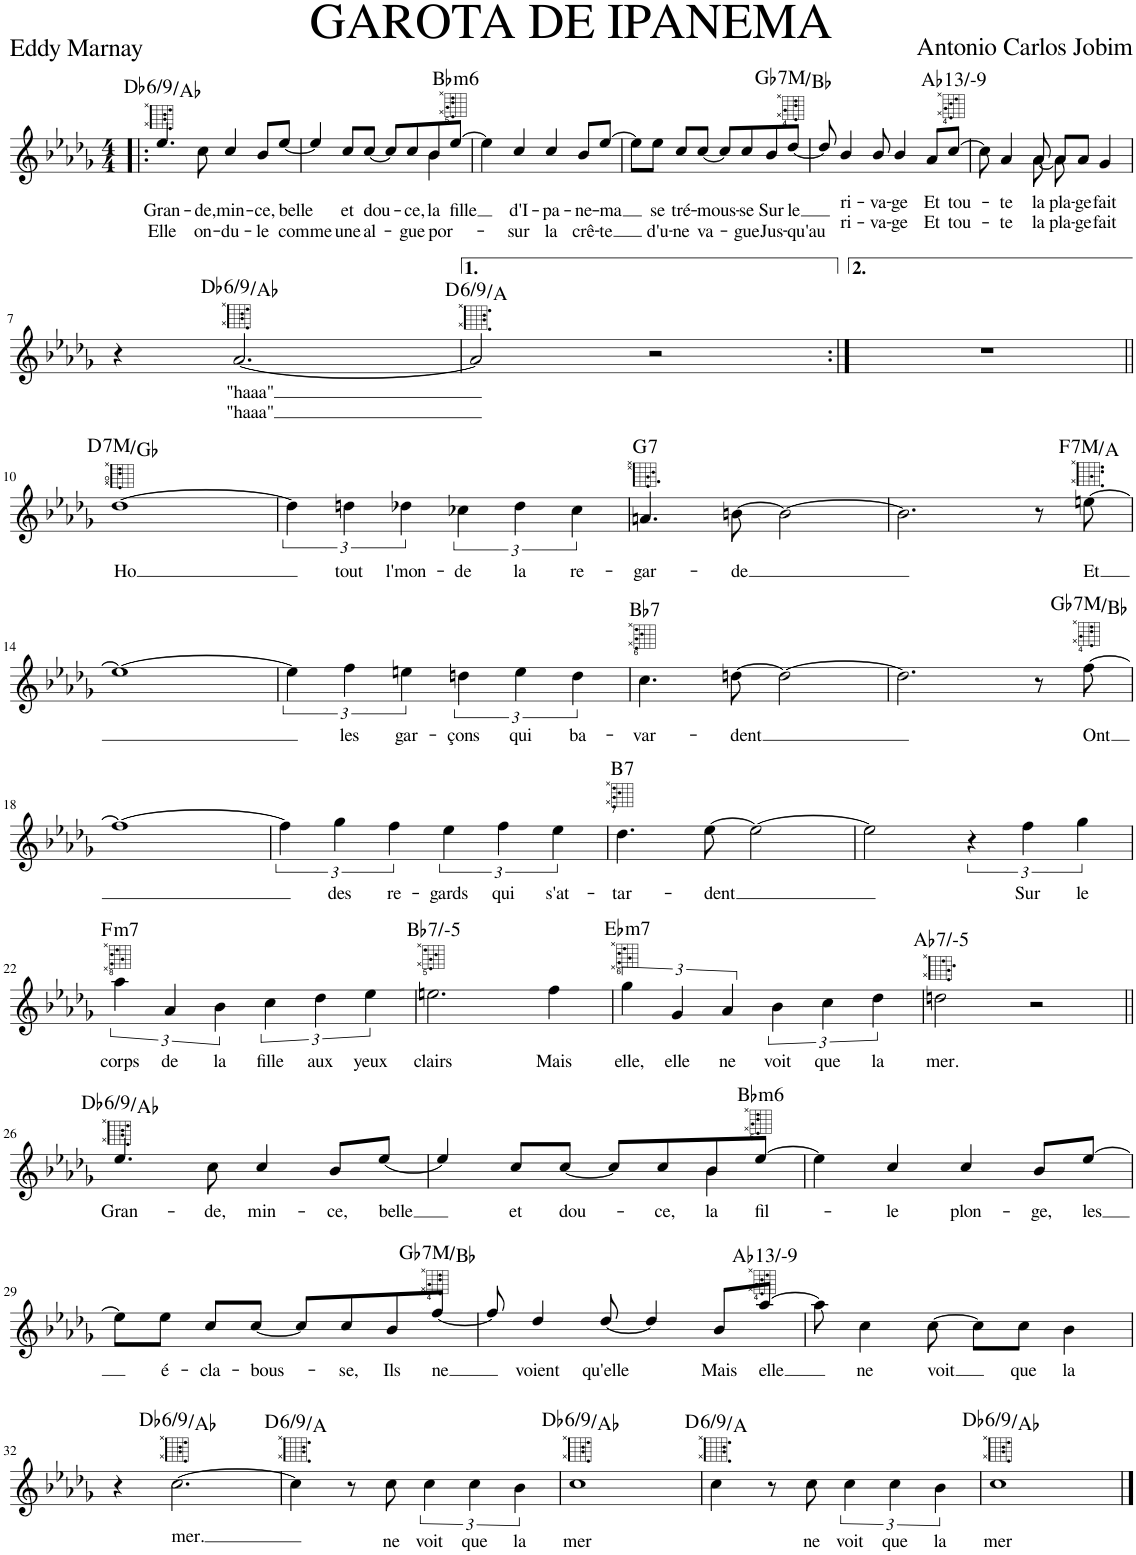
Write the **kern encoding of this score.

**kern	**text	**text	**text	**harte
*part1	*part1	*part1	*part1	*part1
*staff1	*staff1	*staff1	*staff1	*
*I"Chant	*	*	*	*
*clefG2	*	*	*	*
*k[b-e-a-d-g-]	*	*	*	*
*M4/4	*	*	*	*
=1!|:	=1!|:	=1!|:	=1!|:	=1!|:
!	!LO:LY:b	!LO:LY:b	!	!LO:H:kt=/6
4.ee-/	Gran-	Elle	.	Db:maj6(9)/5
!	!LO:LY:b	!LO:LY:b	!	!
8cc\	-de,	on-	.	.
!	!LO:LY:b	!LO:LY:b	!	!
4cc/	min-	-du-	.	.
!	!LO:LY:b	!LO:LY:b	!	!
8b-/L	-ce,	-le	.	.
!	!LO:LY:b	!LO:LY:b	!	!
[8ee-/J	-belle	comme	.	.
=2	=2	=2	=2	=2
*^	*	*	*	*
4ee-/]	2.ryy	.	.	.	.
!	!	!LO:LY:b	!LO:LY:b	!	!
8cc/L	.	et	une	.	.
!	!	!LO:LY:b	!LO:LY:b	!	!
[8cc/J	.	dou-	al-	.	.
8cc/L]	.	.	.	.	.
!	!	!LO:LY:b	!LO:LY:b	!	!
8cc/	.	-ce,	-gue	.	.
!	!	!LO:LY:b	!LO:LY:b	!	!
8b-/	4b-\	la	por-	.	.
!	!	!LO:LY:b	!	!	!LO:H:kt=m6
[8ee-/J	.	fille	.	.	Bb:min6
*v	*v	*	*	*	*
=3	=3	=3	=3	=3
4ee-\]	.	.	.	.
!	!LO:LY:b	!LO:LY:b	!	!
4cc/	d'I-	sur	.	.
!	!LO:LY:b	!LO:LY:b	!	!
4cc/	-pa-	la	.	.
!	!LO:LY:b	!LO:LY:b	!	!
8b-/L	-ne-	crê-	.	.
!	!LO:LY:b	!LO:LY:b	!	!
[8ee-/J	-ma	-te	.	.
=4	=4	=4	=4	=4
8ee-\L]	.	.	.	.
!	!LO:LY:b	!LO:LY:b	!	!
8ee-\J	se	d'u-	.	.
!	!LO:LY:b	!LO:LY:b	!	!
8cc/L	tré-	-ne	.	.
!	!LO:LY:b	!LO:LY:b	!	!
[8cc/J	-mous-	va-	.	.
8cc/L]	.	.	.	.
!	!LO:LY:b	!LO:LY:b	!	!
8cc/	-se	-gue	.	.
!	!LO:LY:b	!LO:LY:b	!	!
8b-/	Sur	Jus-	.	.
!	!LO:LY:b	!LO:LY:b	!	!LO:H:kt=7
[8dd-/J	le	-qu'au	.	Gb:7/3
=5	=5	=5	=5	=5
8dd-/]	.	.	.	.
!	!LO:LY:b	!LO:LY:b	!	!
4b-/	ri-	ri-	.	.
!	!LO:LY:b	!LO:LY:b	!	!
8b-/	-va-	-va-	.	.
!	!LO:LY:b	!LO:LY:b	!	!
4b-/	-ge	-ge	.	.
!	!LO:LY:b	!LO:LY:b	!	!
8a-/L	Et	Et	.	.
!	!LO:LY:b	!LO:LY:b	!	!LO:H:kt=13/
[8cc/J	tou-	tou-	.	Ab:maj(b9)
=6	=6	=6	=6	=6
*^	*	*	*	*
8cc\]	4.ryy	.	.	.	.
!	!	!LO:LY:b	!LO:LY:b	!	!
4a-/	.	-te	-te	.	.
!	!	!LO:LY:b	!LO:LY:b	!	!
8a-/	[8a-\	la	la	.	.
!	!	!LO:LY:b	!LO:LY:b	!	!
8a-/L	8a-\]	pla-	pla-	.	.
!	!	!LO:LY:b	!LO:LY:b	!	!
8a-/J	4.ryy	-ge	-ge	.	.
!	!	!LO:LY:b	!LO:LY:b	!	!
4g-/	.	fait	fait	.	.
*v	*v	*	*	*	*
!!LO:LB:g=z
=7	=7	=7	=7	=7
4r	.	.	.	.
!	!LO:LY:b	!LO:LY:b	!	!LO:H:kt=/6
[2.a-/	"haaa"	"haaa"	.	Db:maj6(9)/5
=8	=8	=8	=8	=8
!	!	!	!	!LO:H:kt=/6
2a-/]	.	.	.	D:maj6(9)/5
2r	.	.	.	.
=9:|!	=9:|!	=9:|!	=9:|!	=9:|!
1r	.	.	.	.
!!LO:LB:g=z
=10||	=10||	=10||	=10||	=10||
!	!LO:LY:b	!	!	!LO:H:kt=7
[1dd-	Ho	.	.	D:7/b4
=11	=11	=11	=11	=11
6dd-\]	.	.	.	.
!	!LO:LY:b	!	!	!
6ddn\	tout	.	.	.
!	!LO:LY:b	!	!	!
6dd-X\	l'mon-	.	.	.
!	!LO:LY:b	!	!	!
6cc-X\	-de	.	.	.
!	!LO:LY:b	!	!	!
6dd-\	la	.	.	.
!	!LO:LY:b	!	!	!
6cc-\	re-	.	.	.
=12	=12	=12	=12	=12
!	!LO:LY:b	!	!	!LO:H:kt=7
4.an/	-gar-	.	.	G:7
!	!LO:LY:b	!	!	!
[8bn\	-de	.	.	.
2b\_	.	.	.	.
=13	=13	=13	=13	=13
2.b\]	.	.	.	.
8r	.	.	.	.
!	!LO:LY:b	!	!	!LO:H:kt=7
[8een\	Et	.	.	F:7/3
!!LO:LB:g=z
=14	=14	=14	=14	=14
1ee_	.	.	.	.
=15	=15	=15	=15	=15
6ee\]	.	.	.	.
!	!LO:LY:b	!	!	!
6ff\	les	.	.	.
!	!LO:LY:b	!	!	!
6een\	gar-	.	.	.
!	!LO:LY:b	!	!	!
6ddn\	-çons	.	.	.
!	!LO:LY:b	!	!	!
6ee\	qui	.	.	.
!	!LO:LY:b	!	!	!
6dd\	ba-	.	.	.
=16	=16	=16	=16	=16
!	!LO:LY:b	!	!	!LO:H:kt=7
4.cc\	-var-	.	.	Bb:7
!	!LO:LY:b	!	!	!
[8ddn\	-dent	.	.	.
2dd\_	.	.	.	.
=17	=17	=17	=17	=17
2.dd\]	.	.	.	.
8r	.	.	.	.
!	!LO:LY:b	!	!	!LO:H:kt=7
[8ff\	Ont	.	.	Gb:7/3
!!LO:LB:g=z
=18	=18	=18	=18	=18
1ff_	.	.	.	.
=19	=19	=19	=19	=19
6ff\]	.	.	.	.
!	!LO:LY:b	!	!	!
6gg-\	des	.	.	.
!	!LO:LY:b	!	!	!
6ff\	re-	.	.	.
!	!LO:LY:b	!	!	!
6ee-\	-gards	.	.	.
!	!LO:LY:b	!	!	!
6ff\	qui	.	.	.
!	!LO:LY:b	!	!	!
6ee-\	s'at-	.	.	.
=20	=20	=20	=20	=20
!	!LO:LY:b	!	!	!LO:H:kt=7
4.dd-\	-tar-	.	.	B:7
!	!LO:LY:b	!	!	!
[8ee-\	-dent	.	.	.
2ee-\_	.	.	.	.
=21	=21	=21	=21	=21
2ee-\]	.	.	.	.
6r	.	.	.	.
!	!LO:LY:b	!	!	!
6ff\	Sur	.	.	.
!	!LO:LY:b	!	!	!
6gg-\	le	.	.	.
!!LO:LB:g=z
=22	=22	=22	=22	=22
!	!LO:LY:b	!	!	!LO:H:kt=m7
6aa-\	corps	.	.	F:min7
!	!LO:LY:b	!	!	!
6a-/	de	.	.	.
!	!LO:LY:b	!	!	!
6b-\	la	.	.	.
!	!LO:LY:b	!	!	!
6cc\	fille	.	.	.
!	!LO:LY:b	!	!	!
6dd-\	aux	.	.	.
!	!LO:LY:b	!	!	!
6ee-\	yeux	.	.	.
=23	=23	=23	=23	=23
!	!LO:LY:b	!	!	!LO:H:kt=7/
2.een\	clairs	.	.	Bb:(3,b5)
!	!LO:LY:b	!	!	!
4ff\	Mais	.	.	.
=24	=24	=24	=24	=24
!	!LO:LY:b	!	!	!LO:H:kt=m7
6gg-\	elle,	.	.	Eb:min7
!	!LO:LY:b	!	!	!
6g-/	elle	.	.	.
!	!LO:LY:b	!	!	!
6a-/	ne	.	.	.
!	!LO:LY:b	!	!	!
6b-\	voit	.	.	.
!	!LO:LY:b	!	!	!
6cc\	que	.	.	.
!	!LO:LY:b	!	!	!
6dd-\	la	.	.	.
=25	=25	=25	=25	=25
!	!LO:LY:b	!	!	!LO:H:kt=7/
2ddn\	mer.	.	.	Ab:(3,b5)
2r	.	.	.	.
!!LO:LB:g=z
=26||	=26||	=26||	=26||	=26||
!	!	!	!LO:LY:b	!LO:H:kt=/6
4.ee-/	.	.	Gran-	Db:maj6(9)/5
!	!	!	!LO:LY:b	!
8cc\	.	.	-de,	.
!	!	!	!LO:LY:b	!
4cc/	.	.	min-	.
!	!	!	!LO:LY:b	!
8b-/L	.	.	-ce,	.
!	!	!	!LO:LY:b	!
[8ee-/J	.	.	belle	.
=27	=27	=27	=27	=27
*^	*	*	*	*
4ee-/]	2.ryy	.	.	.	.
!	!	!	!	!LO:LY:b	!
8cc/L	.	.	.	et	.
!	!	!	!	!LO:LY:b	!
[8cc/J	.	.	.	dou-	.
8cc/L]	.	.	.	.	.
!	!	!	!	!LO:LY:b	!
8cc/	.	.	.	-ce,	.
!	!	!	!	!LO:LY:b	!
8b-/	4b-\	.	.	la	.
!	!	!	!	!LO:LY:b	!LO:H:kt=m6
[8ee-/J	.	.	.	fil-	Bb:min6
*v	*v	*	*	*	*
=28	=28	=28	=28	=28
4ee-\]	.	.	.	.
!	!	!	!LO:LY:b	!
4cc/	.	.	-le	.
!	!	!	!LO:LY:b	!
4cc/	.	.	plon-	.
!	!	!	!LO:LY:b	!
8b-/L	.	.	-ge,	.
!	!	!	!LO:LY:b	!
[8ee-/J	.	.	-les	.
!!LO:LB:g=z
=29	=29	=29	=29	=29
8ee-\L]	.	.	.	.
!	!	!	!LO:LY:b	!
8ee-\J	.	.	é-	.
!	!	!	!LO:LY:b	!
8cc/L	.	.	-cla-	.
!	!	!	!LO:LY:b	!
[8cc/J	.	.	-bous-	.
8cc/L]	.	.	.	.
!	!	!	!LO:LY:b	!
8cc/	.	.	-se,	.
!	!	!	!LO:LY:b	!
8b-/	.	.	Ils	.
!	!	!	!LO:LY:b	!LO:H:kt=7
[8ff/J	.	.	ne	Gb:7/3
=30	=30	=30	=30	=30
8ff/]	.	.	.	.
!	!	!	!LO:LY:b	!
4dd-/	.	.	voient	.
!	!	!	!LO:LY:b	!
[8dd-/	.	.	qu'elle	.
4dd-/]	.	.	.	.
!	!	!	!LO:LY:b	!
8b-/L	.	.	Mais	.
!	!	!	!LO:LY:b	!LO:H:kt=13/
[8aa-/J	.	.	elle	Ab:maj(b9)
=31	=31	=31	=31	=31
8aa-\]	.	.	.	.
!	!	!	!LO:LY:b	!
4cc\	.	.	ne	.
!	!	!	!LO:LY:b	!
[8cc\	.	.	voit	.
8cc\L]	.	.	.	.
!	!	!	!LO:LY:b	!
8cc\J	.	.	que	.
!	!	!	!LO:LY:b	!
4b-\	.	.	la	.
!!LO:LB:g=z
=32	=32	=32	=32	=32
4r	.	.	.	.
!	!	!	!LO:LY:b	!LO:H:kt=/6
[2.cc\	.	.	mer.	Db:maj6(9)/5
=33	=33	=33	=33	=33
!	!	!	!	!LO:H:kt=/6
4cc\]	.	.	.	D:maj6(9)/5
8r	.	.	.	.
!	!LO:LY:b	!	!	!
8cc\	ne	.	.	.
!	!LO:LY:b	!	!	!
6cc\	voit	.	.	.
!	!LO:LY:b	!	!	!
6cc\	que	.	.	.
!	!LO:LY:b	!	!	!
6b-\	la	.	.	.
=34	=34	=34	=34	=34
!	!LO:LY:b	!	!	!LO:H:kt=/6
1cc	mer	.	.	Db:maj6(9)/5
=35	=35	=35	=35	=35
!	!	!	!	!LO:H:kt=/6
4cc\	.	.	.	D:maj6(9)/5
8r	.	.	.	.
!	!LO:LY:b	!	!	!
8cc\	ne	.	.	.
!	!LO:LY:b	!	!	!
6cc\	voit	.	.	.
!	!LO:LY:b	!	!	!
6cc\	que	.	.	.
!	!LO:LY:b	!	!	!
6b-\	la	.	.	.
=36	=36	=36	=36	=36
!	!LO:LY:b	!	!	!LO:H:kt=/6
1cc	mer	.	.	Db:maj6(9)/5
==	==	==	==	==
*-	*-	*-	*-	*-
